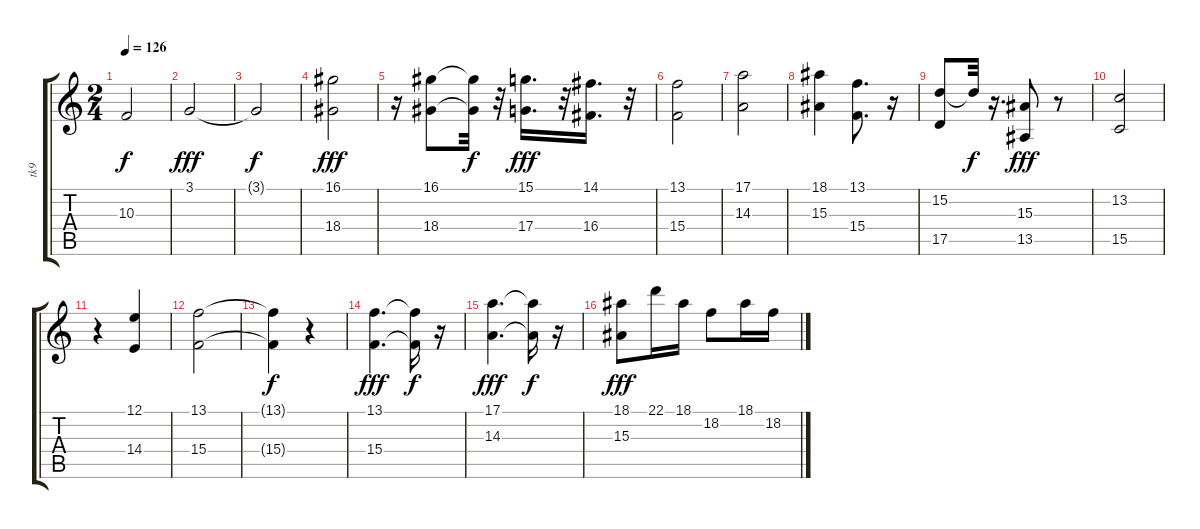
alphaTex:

\track ("tk9" "tk9") {instrument stringensemble1}
\staff {score tabs}
\tuning (E4 B3 G3 D3 A2 E2) {hide}
\ts (2 4)
\tempo 126
\clef g2
\ks c
10.3{t}.2{dy f} |
3.1.2{dy fff} |
3.1{t}.2{dy f} |
(16.1 18.4).2{dy fff} |
r.16 (16.1 18.4).8 (16.1{t} 18.4{t}).32{dy f} r.32 (15.1 17.4).16{d dy fff} r.32 (14.1 16.4).16{d} r.32 |
(13.1 15.4).2 |
(17.1 14.3).2 |
(18.1 15.3).4 (13.1 15.4).8{d} r.16 |
(15.2 17.5).8 15.2{t}.32{dy f} r.16{d} (15.3 13.5).8{dy fff} r.8 |
(13.2 15.5).2 |
r.4 (12.1 14.4).4 |
(13.1 15.4).2 |
(13.1{t} 15.4{t}).4{dy f} r.4 |
(13.1 15.4).4{d dy fff} (13.1{t} 15.4{t}).16{dy f} r.16 |
(17.1 14.3).4{d dy fff} (17.1{t} 14.3{t}).16{dy f} r.16 |
(18.1 15.3).8{dy fff} 22.1.16 18.1.16 18.2.8 18.1.16 18.2.16
